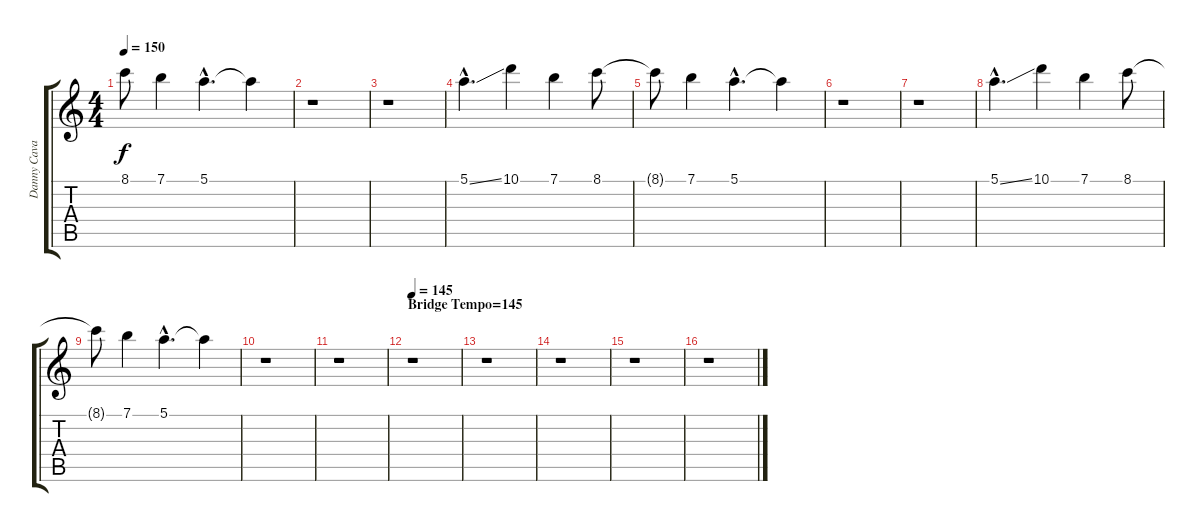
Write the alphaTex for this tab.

\track ("Danny Cavanagh (Electric Guitar)" "Danny Cava") {instrument distortionguitar}
\staff {score tabs}
\tuning (E4 B3 G3 D3 A2 E2) {hide}
\ts (4 4)
\tempo 150
\clef g2
\ks c
8.1{t}.8{dy f} 7.1.4 5.1{hac}.4{d} 5.1{t}.4 |
r.1 |
r.1 |
5.1{ss hac}.4{d} 10.1.4 7.1.4 8.1.8 |
8.1{t}.8 7.1.4 5.1{hac}.4{d} 5.1{t}.4 |
r.1 |
r.1 |
5.1{ss hac}.4{d} 10.1.4 7.1.4 8.1.8 |
8.1{t}.8 7.1.4 5.1{hac}.4{d} 5.1{t}.4 |
r.1 |
r.1 |
\section ("" "Bridge Tempo=145")
\tempo 145
r.1 |
r.1 |
r.1 |
r.1 |
r.1
